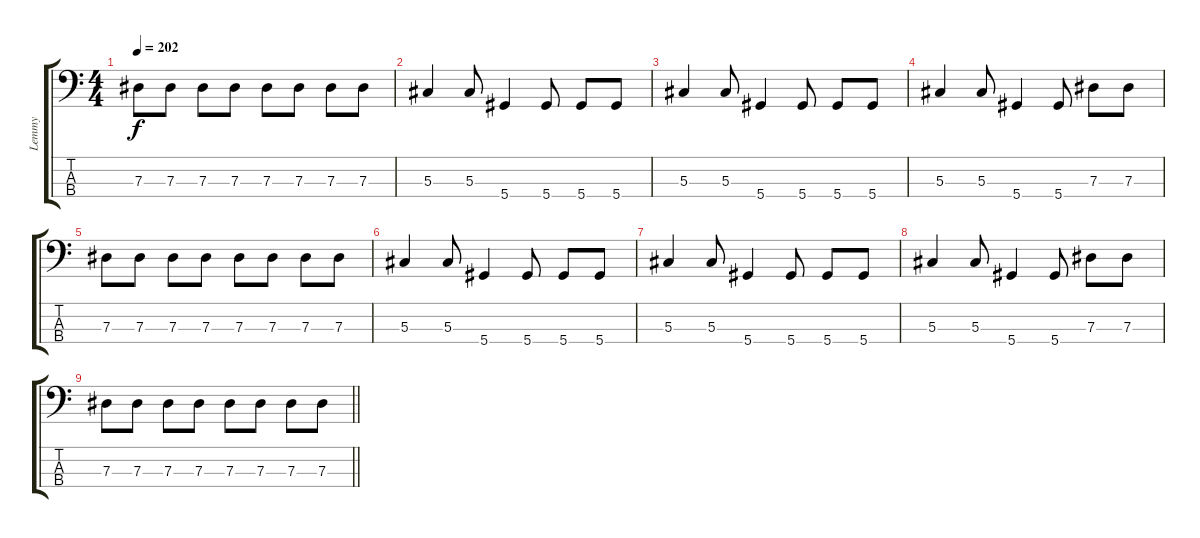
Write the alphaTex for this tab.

\track ("Lemmy" "Lemmy") {instrument distortionguitar}
\staff {score tabs}
\tuning (Gb2 Db2 Ab1 Eb1) {hide}
\ts (4 4)
\tempo 202
\clef f4
\ks c
7.3.8{dy f} 7.3.8 7.3.8 7.3.8 7.3.8 7.3.8 7.3.8 7.3.8 |
5.3.4 5.3.8 5.4.4 5.4.8 5.4.8 5.4.8 |
5.3.4 5.3.8 5.4.4 5.4.8 5.4.8 5.4.8 |
5.3.4 5.3.8 5.4.4 5.4.8 7.3.8 7.3.8 |
7.3.8 7.3.8 7.3.8 7.3.8 7.3.8 7.3.8 7.3.8 7.3.8 |
5.3.4 5.3.8 5.4.4 5.4.8 5.4.8 5.4.8 |
5.3.4 5.3.8 5.4.4 5.4.8 5.4.8 5.4.8 |
5.3.4 5.3.8 5.4.4 5.4.8 7.3.8 7.3.8 |
\barLineRight lightlight
7.3.8 7.3.8 7.3.8 7.3.8 7.3.8 7.3.8 7.3.8 7.3.8
